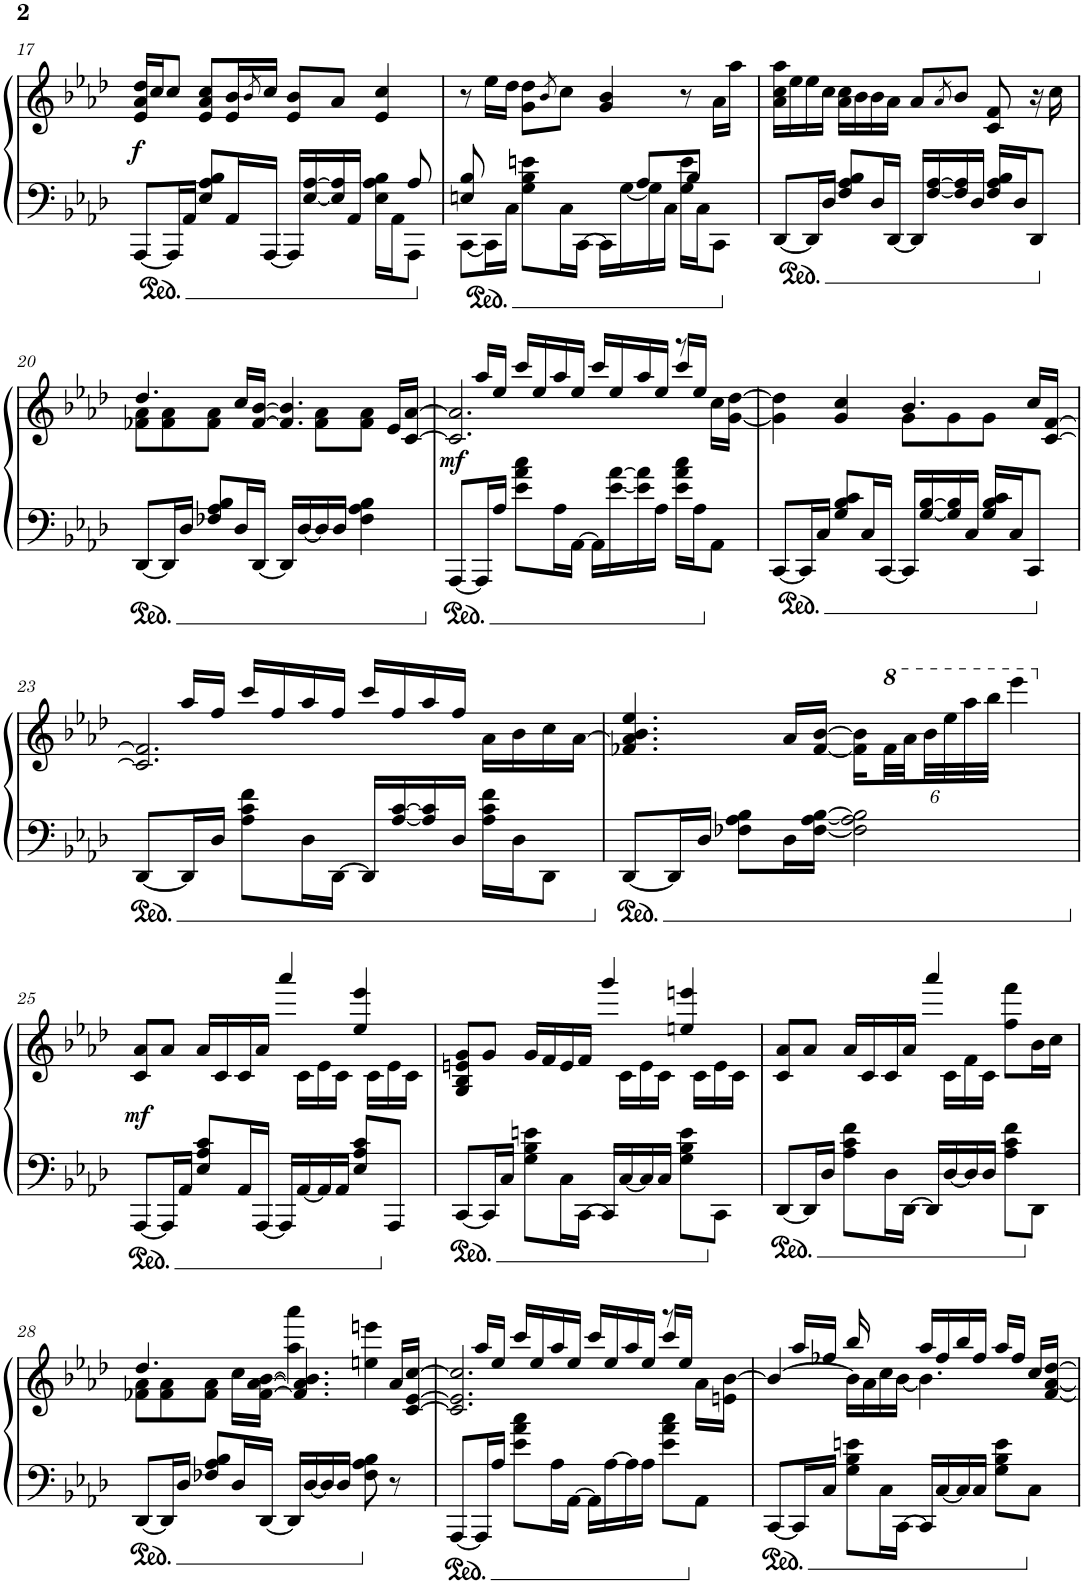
**kern	**kern	**dynam
*part1	*part1	*part1
*staff2	*staff1	*staff1/2
*I"Piano	*	*
*I'Pno.	*	*
!!LO:PB:g=z
*clefF4	*clefG2	*
*k[b-e-a-d-]	*k[b-e-a-d-]	*
*M4/4	*M4/4	*
=17	=17	=17
*^	*	*
!	!	!	!LO:DY:b
[8AAA-/L	2..ryy	16e-/ 16a-/ 16dd-/LL	f
.	.	16cc/J	.
16AAA-/L]	.	8cc/J	.
16AA-/JJ	.	.	.
8E-/ 8A-/ 8B-/L	.	8e-/ 8a-/ 8cc/L	.
16AA-/L	.	16e-/ 16b-/L	.
.	.	8qb-/	.
[16AAA-/JJ	.	16cc/JJ	.
16AAA-/LL]	.	8e-/ 8b-/L	.
[16E-/ [16A-/	.	.	.
16E-/] 16A-/]	.	8a-/J	.
16AA-/JJ	.	.	.
16E-\ 16A-\ 16B-\LL	.	4e-/ 4cc/	.
16AA-\J	.	.	.
8AAA-\J	8A-/	.	.
=18	=18	=18	=18
[8CC\L	8En/ 8B-/	8r	.
16CC\L]	2ryy	16ee-\LL	.
16C\JJ	.	16dd-\JJ	.
8G\ 8B-\ 8en\L	.	8g\ 8dd-\L	.
.	.	8qb-/	.
16C\L	.	8cc\J	.
[16CC\JJ	.	.	.
16CC\LL]	.	4g/ 4b-/	.
[16G\	.	.	.
16G\]	8A-/L	.	.
16C\JJ	.	.	.
16G\ 16e\LL	8B-/J	8r	.
16C\J	.	.	.
8CC\J	8ryy	16a-\LL	.
.	.	16aa-\JJ	.
*v	*v	*	*
=19	=19	=19
[8DD-/L	16a-\ 16cc\ 16aa-\LL	.
.	16ee-\	.
16DD-/L]	16ee-\	.
16D-/JJ	16cc\JJ	.
8F/ 8A-/ 8B-/L	16a-\ 16cc\LL	.
.	16b-\	.
16D-/L	16b-\	.
[16DD-/JJ	16a-\JJ	.
16DD-/LL]	8a-/L	.
[16F/ [16A-/	.	.
.	8qa-/	.
16F/] 16A-/]	8b-/J	.
16D-/JJ	.	.
16F/ 16A-/ 16B-/LL	8c/ 8f/	.
16D-/J	.	.
8DD-/J	16r	.
.	16cc\	.
!!LO:LB:g=z
=20	=20	=20
*	*^	*
[8DD-/L	4.dd-/	8f-X\ 8a-\L	.
16DD-/L]	.	8f-\ 8a-\	.
16D-/JJ	.	.	.
8F-X/ 8A-/ 8B-/L	.	8f-\ 8a-\J	.
16D-/L	16cc/LL	4ryy	.
[16DD-/JJ	[16f-/ [16b-/JJ	.	.
16DD-/LL]	4.f-/] 4.b-/]	.	.
[16D-/	.	.	.
16D-/]	.	8f-\ 8a-\L	.
16D-/JJ	.	.	.
4F-\ 4A-\ 4B-\	.	8f-\ 8a-\J	.
.	16e-/LL	8ryy	.
.	[16c/ [16a-/JJ	.	.
=21	=21	=21	=21
!	!	!	!LO:DY:b
[8AAA-/L	2.c/] 2.a-/]	8ryy	mf
16AAA-/L]	.	16aa-/LL	.
16A-/JJ	.	16ee-/JJ	.
8e-\ 8a-\ 8cc\L	.	16ccc/LL	.
.	.	16ee-/	.
16A-\L	.	16aa-/	.
[16AA-\JJ	.	16ee-/JJ	.
16AA-\LL]	.	16ccc/LL	.
[16e-\ [16a-\	.	16ee-/	.
16e-\] 16a-\]	.	16aa-/	.
16A-\JJ	.	16ee-/JJ	.
16e-\ 16a-\ 16cc\LL	8r	16ccc/LL	.
16A-\J	.	16ee-/JJ	.
8AA-\J	16cc\LL	8ryy	.
.	[16g\ [16dd-\JJ	.	.
=22	=22	=22	=22
[8CC/L	4g\] 4dd-\]	2ryy	.
16CC/L]	.	.	.
16C/JJ	.	.	.
8G/ 8B-/ 8c/L	4g/ 4cc/	.	.
16C/L	.	.	.
[16CC/JJ	.	.	.
16CC/LL]	4.b-/	8g\L	.
[16G/ [16B-/	.	.	.
16G/] 16B-/]	.	8g\	.
16C/JJ	.	.	.
16G/ 16B-/ 16c/LL	.	8g\J	.
16C/J	.	.	.
8CC/J	16cc/LL	8ryy	.
.	[16c/ [16f/JJ	.	.
!!LO:LB:g=z	!!
=23	=23	=23	=23
[8DD-/L	2.c/] 2.f/]	8ryy	.
16DD-/L]	.	16aa-/LL	.
16D-/JJ	.	16ff/JJ	.
8A-\ 8c\ 8f\L	.	16ccc/LL	.
.	.	16ff/	.
16D-\L	.	16aa-/	.
[16DD-\JJ	.	16ff/JJ	.
16DD-/LL]	.	16ccc/LL	.
[16A-/ [16c/	.	16ff/	.
16A-/] 16c/]	.	16aa-/	.
16D-/JJ	.	16ff/JJ	.
16A-\ 16c\ 16f\LL	16a-\LL	4ryy	.
16D-\J	16b-\	.	.
8DD-\J	16cc\	.	.
.	[16a-\JJ	.	.
*	*v	*v	*
=24	=24	=24
[8DD-/L	4.f-X/ 4.a-/] 4.b-/ 4.ee-/	.
16DD-/L]	.	.
16D-/JJ	.	.
8F-X\ 8A-\ 8B-\L	.	.
16D-\L	16a-/LL	.
[16F-\ [16A-\ [16B-\JJ	[16f-/ [16b-/JJ	.
2F-\] 2A-\] 2B-\]	16f-\] 16b-\]LL	.
*	*8va	*
.	32ff-\L	.
.	32aa-\	.
.	32bb-\	.
.	32eee-\	.
.	32aaa-\	.
.	32bbb-\JJJ	.
.	4eeee-\	.
!!LO:LB:g=z
=25	=25	=25
*	*X8va	*
*	*^	*
!	!	!	!LO:DY:b
[8AAA-/L	8c/ 8a-/L	16ryy	mf
*	*v	*v	*
16AAA-/L]	8a-/J	.
16AA-/JJ	.	.
8E-/ 8A-/ 8c/L	16a-/LL	.
.	16c/	.
16AA-/L	16c/	.
[16AAA-/JJ	16a-/JJ	.
16AAA-/LL]	4aaa-/	.
*	*^	*
[16AA-/	.	16c\LL	.
16AA-/]	.	16e-\	.
16AA-/JJ	.	16c\JJ	.
8E-/ 8A-/ 8c/L	4ee-/ 4eee-/	16ryy	.
.	.	16c\LL	.
8AAA-/J	.	16e-\	.
.	.	16c\JJ	.
=26	=26	=26	=26
[8CC/L	8G/ 8B-/ 8en/ 8g/L	16ryy	.
*	*v	*v	*
16CC/L]	8g/J	.
16C/JJ	.	.
8G\ 8B-\ 8en\L	16g/LL	.
.	16f/	.
16C\L	16e/	.
[16CC\JJ	16f/JJ	.
16CC/LL]	4ggg/	.
*	*^	*
[16C/	.	16c\LL	.
16C/]	.	16e\	.
16C/JJ	.	16c\JJ	.
8G\ 8B-\ 8e\L	4een/ 4eeen/	16ryy	.
.	.	16c\LL	.
8CC\J	.	16e\	.
.	.	16c\JJ	.
=27	=27	=27	=27
[8DD-/L	8c/ 8a-/L	16ryy	.
*	*v	*v	*
16DD-/L]	8a-/J	.
16D-/JJ	.	.
8A-\ 8c\ 8f\L	16a-/LL	.
.	16c/	.
16D-\L	16c/	.
[16DD-\JJ	16a-/JJ	.
16DD-/LL]	4aaa-/	.
*	*^	*
[16D-/	.	16c\LL	.
16D-/]	.	16f\	.
16D-/JJ	.	16c\JJ	.
8A-\ 8c\ 8f\L	8ff\ 8fff\L	4ryy	.
8DD-\J	16b-\L	.	.
.	16cc\JJ	.	.
!!LO:LB:g=z	!!
=28	=28	=28	=28
[8DD-/L	4.dd-/	8f-X\ 8a-\L	.
16DD-/L]	.	8f-\ 8a-\	.
16D-/JJ	.	.	.
8F-X/ 8A-/ 8B-/L	.	8f-\ 8a-\J	.
16D-/L	16cc\LL	8ryy	.
[16DD-/JJ	[16f-\ [16a-\ [16b-\JJ	.	.
16DD-/LL]	4.f-/] 4.a-/] 4.b-/]	4aa-\ 4aaa-\	.
[16D-/	.	.	.
16D-/]	.	.	.
16D-/JJ	.	.	.
8F-\ 8A-\ 8B-\	.	4een\ 4eeen\	.
8r	16a-/LL	.	.
.	[16c/ [16e-/ [16cc/JJ	.	.
=29	=29	=29	=29
[8AAA-/L	2.c/] 2.e-/] 2.cc/]	8ryy	.
16AAA-/L]	.	16aa-/LL	.
16A-/JJ	.	16ee-/JJ	.
8e-\ 8a-\ 8cc\L	.	16ccc/LL	.
.	.	16ee-/	.
16A-\L	.	16aa-/	.
[16AA-\JJ	.	16ee-/JJ	.
16AA-\LL]	.	16ccc/LL	.
[16A-\	.	16ee-/	.
16A-\]	.	16aa-/	.
16A-\JJ	.	16ee-/JJ	.
8e-\ 8a-\ 8cc\L	8r	16ccc/LL	.
.	.	16ee-/JJ	.
8AA-\J	16a-\LL	8ryy	.
.	16en\ [16b-\JJ	.	.
=30	=30	=30	=30
[8CC/L	4b-/_	8ryy	.
16CC/L]	.	16aa-/LL	.
16C/JJ	.	16ff-X/JJ	.
8G\ 8B-\ 8en\L	16b-\LL]	16bb-/	.
.	16a-\	8.ryy	.
16C\L	16cc\	.	.
[16CC\JJ	[16b-\JJ	.	.
16CC/LL]	4.b-\]	16aa-/LL	.
[16C/	.	16ff-/	.
16C/]	.	16bb-/	.
16C/JJ	.	16ff-/JJ	.
8G\ 8B-\ 8e\L	.	16aa-/LL	.
.	.	16ff-/JJ	.
8C\J	16cc/LL	8ryy	.
.	[16f/ [16a-/ [16dd-/JJ	.	.
*	*v	*v	*
=	=	=
*-	*-	*-
